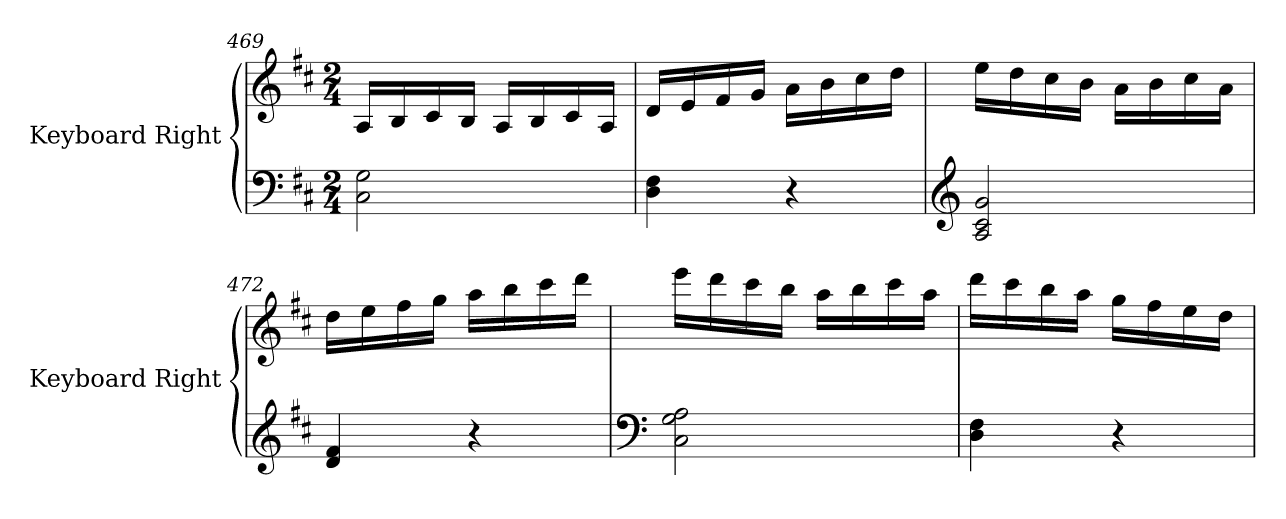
**kern	**kern
*part1	*part1
*staff2	*staff1
*I"Keyboard Right	*
*I'Keyboard Right	*
*clefF4	*clefG2
*k[f#c#]	*k[f#c#]
*D:	*D:
*M2/4	*M2/4
=469	=469
2C#\ 2G\	16A/LL
.	16B/
.	16c#/
.	16B/JJ
.	16A/LL
.	16B/
.	16c#/
.	16A/JJ
!!LO:LB:g=z
=470	=470
4D\ 4F#\	16d/LL
.	16e/
.	16f#/
.	16g/JJ
4r	16a\LL
.	16b\
.	16cc#\
.	16dd\JJ
=471	=471
*clefG2	*
2A/ 2c#/ 2g/	16ee\LL
.	16dd\
.	16cc#\
.	16b\JJ
.	16a\LL
.	16b\
.	16cc#\
.	16a\JJ
=472	=472
4d/ 4f#/	16dd\LL
.	16ee\
.	16ff#\
.	16gg\JJ
4r	16aa\LL
.	16bb\
.	16ccc#\
.	16ddd\JJ
=473	=473
*clefF4	*
2C#\ 2G\ 2A\	16eee\LL
.	16ddd\
.	16ccc#\
.	16bb\JJ
.	16aa\LL
.	16bb\
.	16ccc#\
.	16aa\JJ
!!LO:LB:g=z
=474	=474
4D\ 4F#\	16ddd\LL
.	16ccc#\
.	16bb\
.	16aa\JJ
4r	16gg\LL
.	16ff#\
.	16ee\
.	16dd\JJ
=	=
*-	*-
